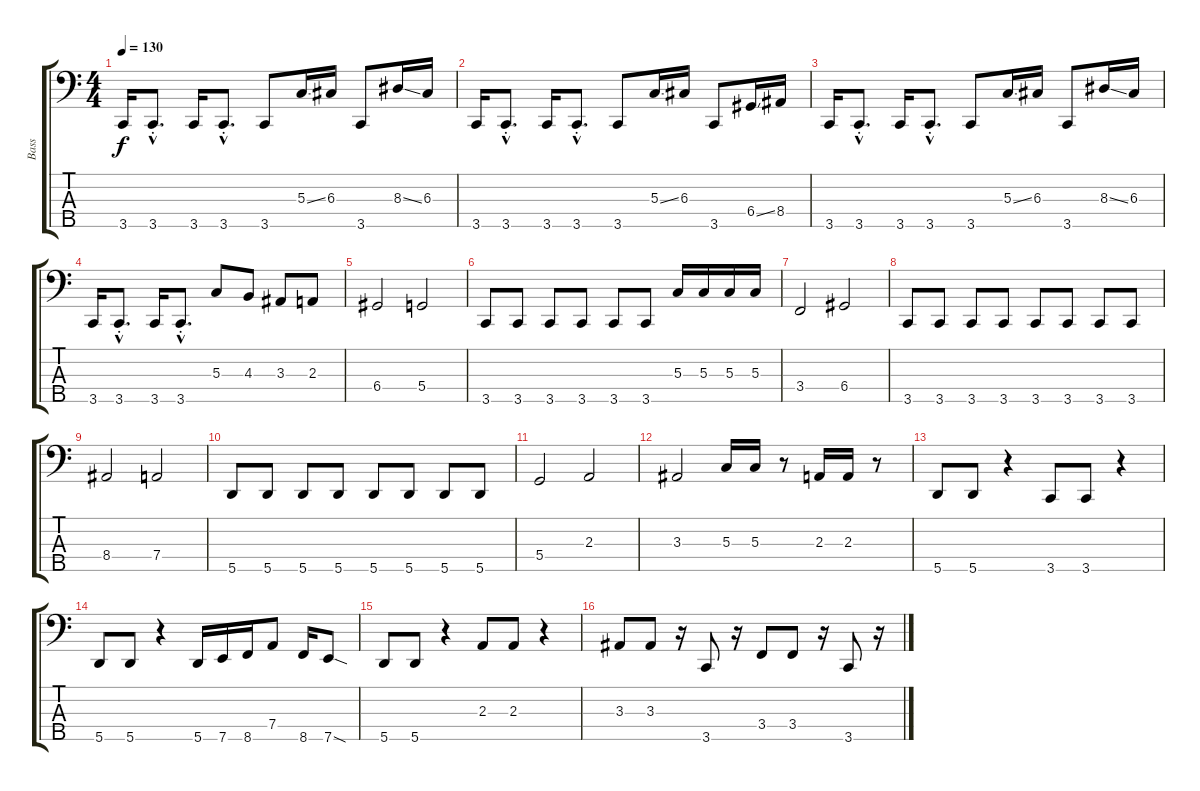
\track ("Bass" "Bass") {instrument electricbasspick}
\staff {score tabs}
\tuning (F2 C2 G1 D1 A0) {hide}
\ts (4 4)
\tempo 130
\clef f4
\ks c
3.5.16{dy f} 3.5{hac st}.8{d} 3.5.16 3.5{hac st}.8{d} 3.5.8 5.3{ss}.16 6.3.16 3.5.8 8.3{ss}.16 6.3.16 |
3.5.16 3.5{hac st}.8{d} 3.5.16 3.5{hac st}.8{d} 3.5.8 5.3{ss}.16 6.3.16 3.5.8 6.4{ss}.16 8.4.16 |
3.5.16 3.5{hac st}.8{d} 3.5.16 3.5{hac st}.8{d} 3.5.8 5.3{ss}.16 6.3.16 3.5.8 8.3{ss}.16 6.3.16 |
3.5.16 3.5{hac st}.8{d} 3.5.16 3.5{hac st}.8{d} 5.3.8 4.3.8 3.3.8 2.3.8 |
6.4.2 5.4.2 |
3.5.8 3.5.8 3.5.8 3.5.8 3.5.8 3.5.8 5.3.16 5.3.16 5.3.16 5.3.16 |
3.4.2 6.4.2 |
3.5.8 3.5.8 3.5.8 3.5.8 3.5.8 3.5.8 3.5.8 3.5.8 |
8.4.2 7.4.2 |
5.5.8 5.5.8 5.5.8 5.5.8 5.5.8 5.5.8 5.5.8 5.5.8 |
5.4.2 2.3.2 |
3.3.2 5.3.16 5.3.16 r.8 2.3.16 2.3.16 r.8 |
5.5.8 5.5.8 r.4 3.5.8 3.5.8 r.4 |
5.5.8 5.5.8 r.4 5.5.16 7.5.16 8.5.16 7.4.8 8.5.16 7.5{sod}.8 |
5.5.8 5.5.8 r.4 2.3.8 2.3.8 r.4 |
3.3.8 3.3.8 r.16 3.5.8 r.16 3.4.8 3.4.8 r.16 3.5.8 r.16
